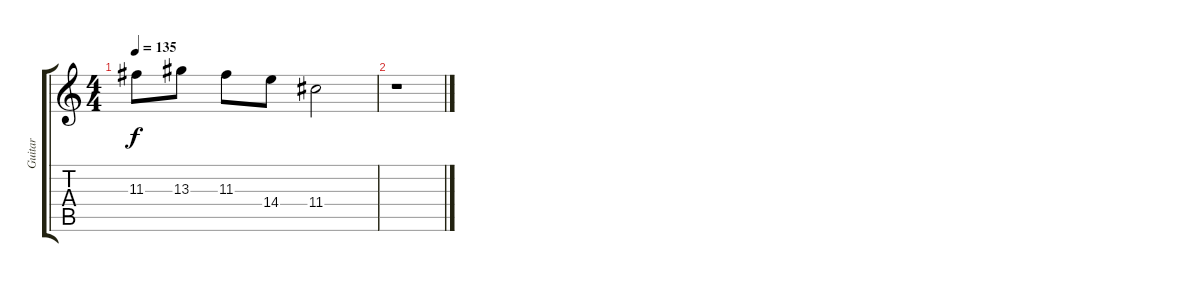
\track ("Guitar" "Guitar") {instrument distortionguitar}
\staff {score tabs}
\tuning (E4 B3 G3 D3 A2 E2) {hide}
\ts (4 4)
\tempo 135
\clef g2
\ks c
11.3.8{dy f} 13.3.8 11.3.8 14.4.8 11.4.2 |
r.1
